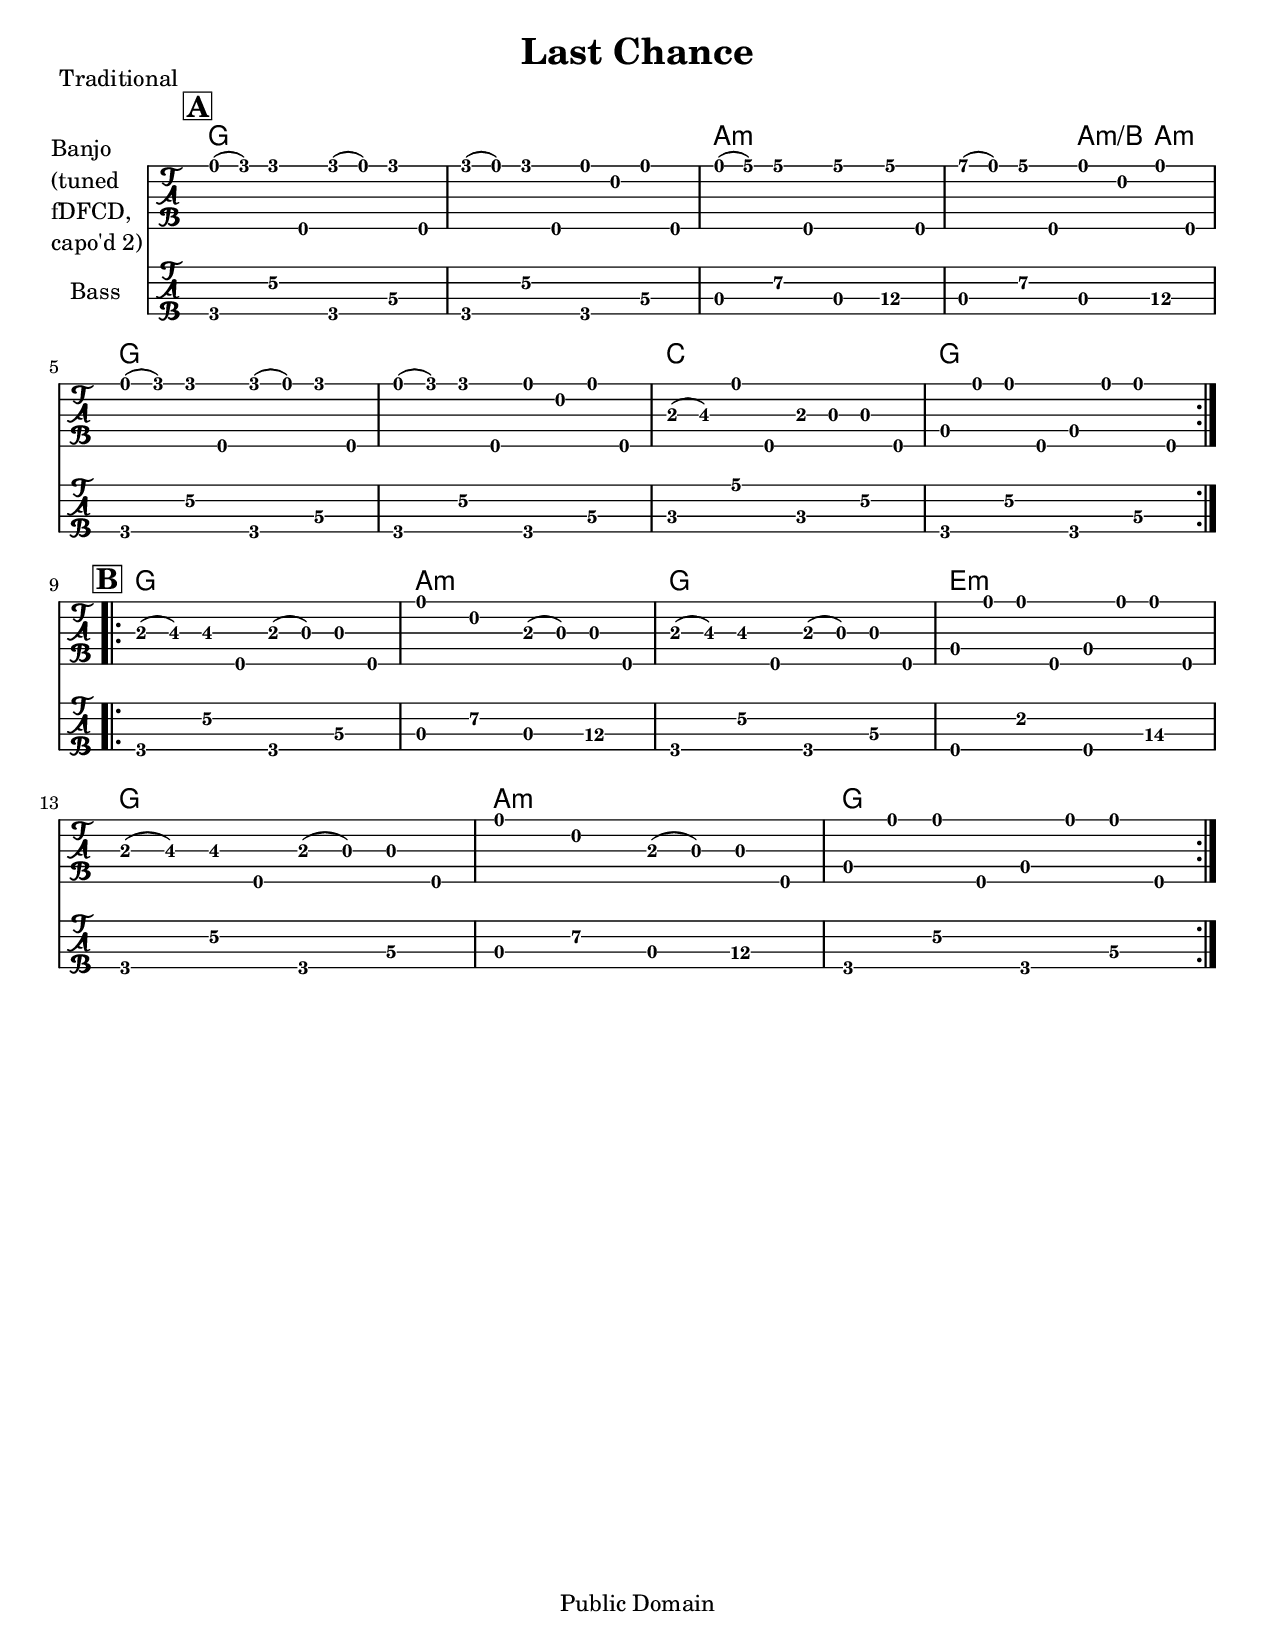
\version "2.6.3"
\header {
  title = "Last Chance"
  piece = "Traditional"
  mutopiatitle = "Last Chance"
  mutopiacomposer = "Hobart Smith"
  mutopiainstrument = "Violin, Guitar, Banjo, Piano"
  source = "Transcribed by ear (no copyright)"
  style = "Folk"
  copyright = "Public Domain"
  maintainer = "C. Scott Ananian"
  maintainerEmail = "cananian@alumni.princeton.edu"
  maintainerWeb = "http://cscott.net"
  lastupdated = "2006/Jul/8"
  meter = 129
}
#(set-default-paper-size "letter")

banjo = \relative c {
  \set Staff.instrument = \markup{ \column{ "Banjo" "(tuned" "fDFCD," "capo'd 2)" } }
  \set Staff.midiInstrument = "banjo"
  
  \repeat volta 2 {
  d'8( f) f f\5 f( d) f f\5 |
  f8( d) f f\5 d c d f\5 |
  d8( g) g f\5 g4 g8 f\5 |
  a8( d,) g f\5 d c d f\5 |

  d8( f) f f\5 f( d) f f\5 |
  d8( f) f f\5 d c d f\5 |
  g,( a) d f\5 g, f f f'\5 |
  d, d' d f\5 d, d' d f\5 |
  }\break

  \repeat volta 2 {
  g,( a) a f'\5 g,( f) f f'\5 |
  d4 c g8( f) f f'\5 |
  g,( a) a f'\5 g,( f) f f'\5 |
  d, d' d f\5 d, d' d f\5 |

  g,( a) a f'\5 g,( f) f f'\5 |
  d4 c g8( f) f f'\5 |
  d, d' d f\5 d, d' d f\5 |
  }
}

harmonies = \chordmode {
   \set Staff.midiInstrument = "pizzicato strings"
   \set Score.markFormatter = #format-mark-box-letters
   \repeat volta 2 {
   \mark\default
   g4 g g g
   g4 g g g
   a4:m a:m a:m a:m
   a4:m a:m a:m/+b a:m
   g4 g g g
   g4 g g g
   c4 c c c
   g4 g g g
  }

% Part 2
  \repeat volta 2 {
  \mark\default
   g4 g g g
   a4:m a:m a:m a:m
   g4 g g g
   e4:m e:m e:m e:m
   g4 g g g
   a4:m a:m a:m a:m
   g4 g g g
  }
}

bass = \transpose c c,,
{
  \set Staff.instrument = "Bass "
  \set Staff.midiInstrument = "acoustic bass"
%  \key g \major

  \repeat volta 2 {
    g4 g'\2 g d'\3
    g4 g'\2 g d'\3
    a4 a'\2 a a'\3
    a4 a'\2 a a'\3

    g4 g'\2 g d'\3
    g4 g'\2 g d'\3
    c'4 c''\1 c' g'\2
    g4 g'\2 g d'\3
   }

 % Part 2
   \repeat volta 2 {
    g4 g'\2 g d'\3
    a4 a'\2 a a'\3
    g4 g'\2 g d'\3
    e4 e'\2 e b'\3

    g4 g'\2 g d'\3
    a4 a'\2 a a'\3
    g4 g'\2 g d'\3
   }
}

\score {
  <<
    \context ChordNames {
         \set chordChanges = ##t
         \harmonies
    }
    \new TabStaff <<
      \set TabStaff.stringTunings = #'(2 0 -7 -10 5) % (fDFCD)
      \time 4/4 
      \banjo
    >>
    \new TabStaff <<
      \set TabStaff.stringTunings = #bass-tuning
      \bass
    >>
%    \new PianoStaff <<
%      #(set-accidental-style 'piano-cautionary)
%      \set PianoStaff.instrument = \markup { "Piano" \hspace #2.0 }
%     \context Staff = upper << \time 4/4 \pianotop >>
%     \context Staff = lower << \clef bass \pianobot >>
%   >>
  >>
  \layout { }
}

\score {
  \unfoldRepeats
  \context PianoStaff <<
    \context Staff=banjo \transpose f g << r4 \banjo >>
    \context Staff=bass << r4 \bass >>
    \context Staff=chords << r4\p \harmonies >>
%    \context Staff=upper << r4\pianotop >>
%    \context Staff=lower << r4\pianobot >>
  >>
  \midi {
    \tempo 2=120
  }
}
